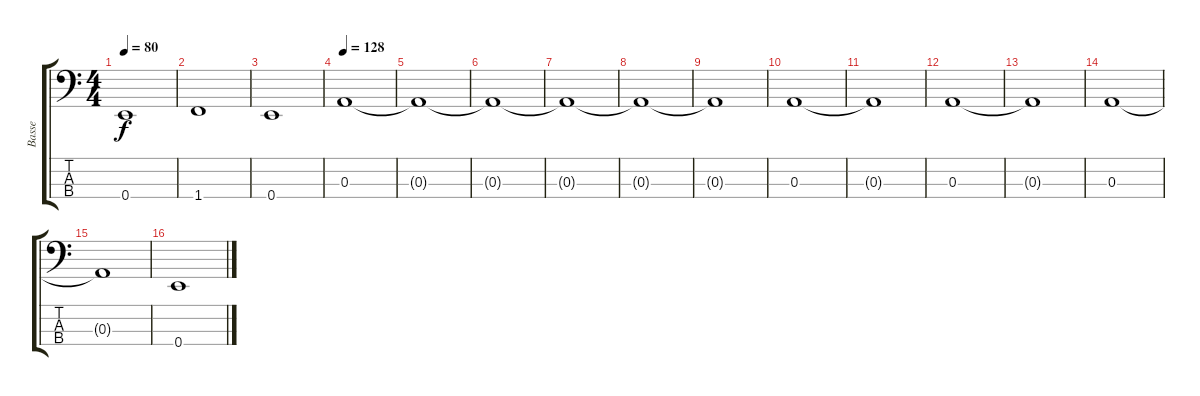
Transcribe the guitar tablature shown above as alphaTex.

\track ("Basse" "Basse") {instrument electricbassfinger}
\staff {score tabs}
\tuning (G2 D2 A1 E1) {hide}
\ts (4 4)
\tempo 80
\clef f4
\ks c
0.4.1{dy f} |
1.4.1 |
0.4.1 |
\tempo 128
0.3.1 |
0.3{t}.1 |
0.3{t}.1 |
0.3{t}.1 |
0.3{t}.1 |
0.3{t}.1 |
0.3.1 |
0.3{t}.1 |
0.3.1 |
0.3{t}.1 |
0.3.1 |
0.3{t}.1 |
0.4.1
